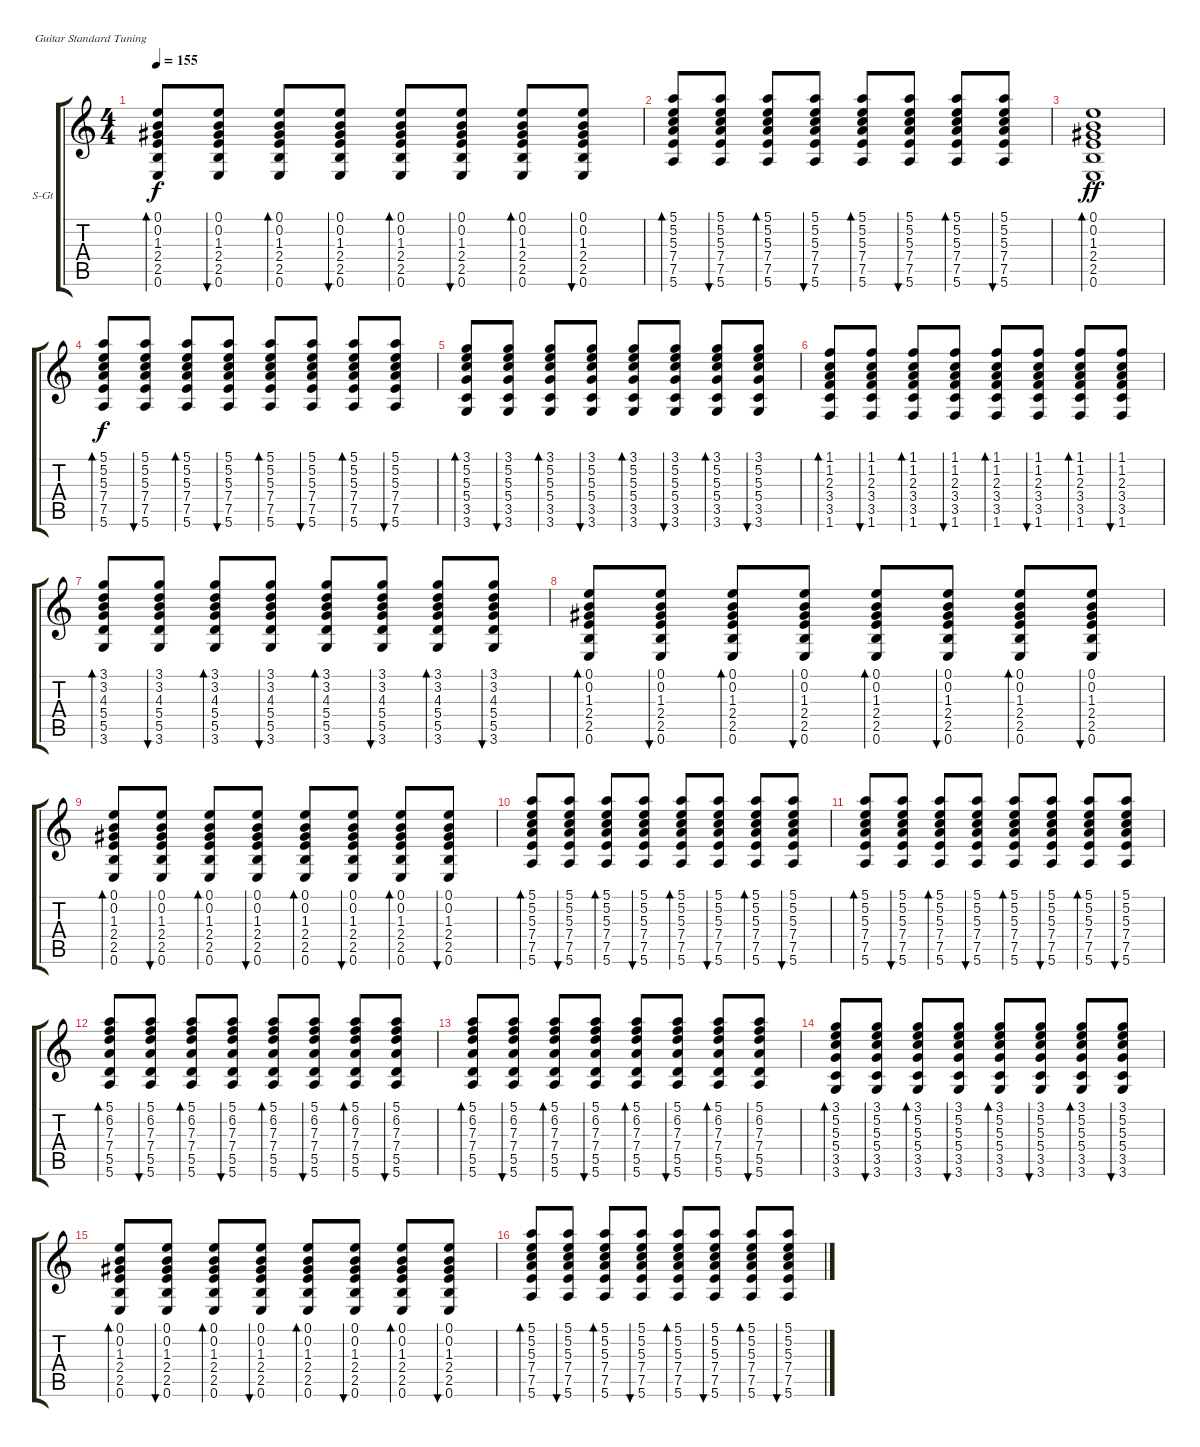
\bracketExtendMode groupsimilarinstruments
\firstSystemTrackNameOrientation horizontal
\otherSystemsTrackNameOrientation horizontal
\track ("В. Бутусов (Ритм)" "S-Gt") {instrument acousticguitarsteel}
\staff {score tabs}
\tuning (E4 B3 G3 D3 A2 E2)
\ts (4 4)
\tempo 155
\clef g2
\ks c
(0.6 2.5 2.4 1.3 0.2 0.1).8{bd 46 dy f} (0.6 2.5 2.4 1.3 0.2 0.1).8{bu 48} (0.6 2.5 2.4 1.3 0.2 0.1).8{bd 46} (0.6 2.5 2.4 1.3 0.2 0.1).8{bu 48} (0.6 2.5 2.4 1.3 0.2 0.1).8{bd 46} (0.6 2.5 2.4 1.3 0.2 0.1).8{bu 48} (0.6 2.5 2.4 1.3 0.2 0.1).8{bd 46} (0.6 2.5 2.4 1.3 0.2 0.1).8{bu 48} |
(5.6 7.5 7.4 5.3 5.2 5.1).8{bd 46} (5.6 7.5 7.4 5.3 5.2 5.1).8{bu 45} (5.6 7.5 7.4 5.3 5.2 5.1).8{bd 46} (5.6 7.5 7.4 5.3 5.2 5.1).8{bu 45} (5.6 7.5 7.4 5.3 5.2 5.1).8{bd 46} (5.6 7.5 7.4 5.3 5.2 5.1).8{bu 45} (5.6 7.5 7.4 5.3 5.2 5.1).8{bd 46} (5.6 7.5 7.4 5.3 5.2 5.1).8{bu 45} |
(0.6 2.5 2.4 1.3 0.2 0.1).1{bd 55 dy ff} |
(5.6 7.5 7.4 5.3 5.2 5.1).8{bd 46 dy f} (5.6 7.5 7.4 5.3 5.2 5.1).8{bu 45} (5.6 7.5 7.4 5.3 5.2 5.1).8{bd 46} (5.6 7.5 7.4 5.3 5.2 5.1).8{bu 45} (5.6 7.5 7.4 5.3 5.2 5.1).8{bd 46} (5.6 7.5 7.4 5.3 5.2 5.1).8{bu 45} (5.6 7.5 7.4 5.3 5.2 5.1).8{bd 46} (5.6 7.5 7.4 5.3 5.2 5.1).8{bu 45} |
(3.6 3.5 5.4 5.3 5.2 3.1).8{bd 46} (3.6 3.5 5.4 5.3 5.2 3.1).8{bu 48} (3.6 3.5 5.4 5.3 5.2 3.1).8{bd 46} (3.6 3.5 5.4 5.3 5.2 3.1).8{bu 48} (3.6 3.5 5.4 5.3 5.2 3.1).8{bd 46} (3.6 3.5 5.4 5.3 5.2 3.1).8{bu 48} (3.6 3.5 5.4 5.3 5.2 3.1).8{bd 46} (3.6 3.5 5.4 5.3 5.2 3.1).8{bu 48} |
(1.6 3.5 3.4 2.3 1.2 1.1).8{bd 46} (1.6 3.5 3.4 2.3 1.2 1.1).8{bu 48} (1.6 3.5 3.4 2.3 1.2 1.1).8{bd 46} (1.6 3.5 3.4 2.3 1.2 1.1).8{bu 48} (1.6 3.5 3.4 2.3 1.2 1.1).8{bd 46} (1.6 3.5 3.4 2.3 1.2 1.1).8{bu 48} (1.6 3.5 3.4 2.3 1.2 1.1).8{bd 46} (1.6 3.5 3.4 2.3 1.2 1.1).8{bu 48} |
(3.6 5.5 5.4 4.3 3.2 3.1).8{bd 46} (3.6 5.5 5.4 4.3 3.2 3.1).8{bu 48} (3.6 5.5 5.4 4.3 3.2 3.1).8{bd 46} (3.6 5.5 5.4 4.3 3.2 3.1).8{bu 48} (3.6 5.5 5.4 4.3 3.2 3.1).8{bd 46} (3.6 5.5 5.4 4.3 3.2 3.1).8{bu 48} (3.6 5.5 5.4 4.3 3.2 3.1).8{bd 46} (3.6 5.5 5.4 4.3 3.2 3.1).8{bu 48} |
(0.6 2.5 2.4 1.3 0.2 0.1).8{bd 46} (0.6 2.5 2.4 1.3 0.2 0.1).8{bu 48} (0.6 2.5 2.4 1.3 0.2 0.1).8{bd 46} (0.6 2.5 2.4 1.3 0.2 0.1).8{bu 48} (0.6 2.5 2.4 1.3 0.2 0.1).8{bd 46} (0.6 2.5 2.4 1.3 0.2 0.1).8{bu 48} (0.6 2.5 2.4 1.3 0.2 0.1).8{bd 46} (0.6 2.5 2.4 1.3 0.2 0.1).8{bu 48} |
(0.6 2.5 2.4 1.3 0.2 0.1).8{bd 46} (0.6 2.5 2.4 1.3 0.2 0.1).8{bu 48} (0.6 2.5 2.4 1.3 0.2 0.1).8{bd 46} (0.6 2.5 2.4 1.3 0.2 0.1).8{bu 48} (0.6 2.5 2.4 1.3 0.2 0.1).8{bd 46} (0.6 2.5 2.4 1.3 0.2 0.1).8{bu 48} (0.6 2.5 2.4 1.3 0.2 0.1).8{bd 46} (0.6 2.5 2.4 1.3 0.2 0.1).8{bu 48} |
(5.6 7.5 7.4 5.3 5.2 5.1).8{bd 46} (5.6 7.5 7.4 5.3 5.2 5.1).8{bu 45} (5.6 7.5 7.4 5.3 5.2 5.1).8{bd 46} (5.6 7.5 7.4 5.3 5.2 5.1).8{bu 45} (5.6 7.5 7.4 5.3 5.2 5.1).8{bd 46} (5.6 7.5 7.4 5.3 5.2 5.1).8{bu 45} (5.6 7.5 7.4 5.3 5.2 5.1).8{bd 46} (5.6 7.5 7.4 5.3 5.2 5.1).8{bu 45} |
(5.6 7.5 7.4 5.3 5.2 5.1).8{bd 46} (5.6 7.5 7.4 5.3 5.2 5.1).8{bu 45} (5.6 7.5 7.4 5.3 5.2 5.1).8{bd 46} (5.6 7.5 7.4 5.3 5.2 5.1).8{bu 45} (5.6 7.5 7.4 5.3 5.2 5.1).8{bd 46} (5.6 7.5 7.4 5.3 5.2 5.1).8{bu 45} (5.6 7.5 7.4 5.3 5.2 5.1).8{bd 46} (5.6 7.5 7.4 5.3 5.2 5.1).8{bu 45} |
(5.6 5.5 7.4 7.3 6.2 5.1).8{bd 46} (5.6 5.5 7.4 7.3 6.2 5.1).8{bu 48} (5.6 5.5 7.4 7.3 6.2 5.1).8{bd 46} (5.6 5.5 7.4 7.3 6.2 5.1).8{bu 48} (5.6 5.5 7.4 7.3 6.2 5.1).8{bd 46} (5.6 5.5 7.4 7.3 6.2 5.1).8{bu 48} (5.6 5.5 7.4 7.3 6.2 5.1).8{bd 46} (5.6 5.5 7.4 7.3 6.2 5.1).8{bu 48} |
(5.6 5.5 7.4 7.3 6.2 5.1).8{bd 46} (5.6 5.5 7.4 7.3 6.2 5.1).8{bu 48} (5.6 5.5 7.4 7.3 6.2 5.1).8{bd 46} (5.6 5.5 7.4 7.3 6.2 5.1).8{bu 48} (5.6 5.5 7.4 7.3 6.2 5.1).8{bd 46} (5.6 5.5 7.4 7.3 6.2 5.1).8{bu 48} (5.6 5.5 7.4 7.3 6.2 5.1).8{bd 46} (5.6 5.5 7.4 7.3 6.2 5.1).8{bu 48} |
(3.6 3.5 5.4 5.3 5.2 3.1).8{bd 46} (3.6 3.5 5.4 5.3 5.2 3.1).8{bu 48} (3.6 3.5 5.4 5.3 5.2 3.1).8{bd 46} (3.6 3.5 5.4 5.3 5.2 3.1).8{bu 48} (3.6 3.5 5.4 5.3 5.2 3.1).8{bd 46} (3.6 3.5 5.4 5.3 5.2 3.1).8{bu 48} (3.6 3.5 5.4 5.3 5.2 3.1).8{bd 46} (3.6 3.5 5.4 5.3 5.2 3.1).8{bu 48} |
(0.6 2.5 2.4 1.3 0.2 0.1).8{bd 46} (0.6 2.5 2.4 1.3 0.2 0.1).8{bu 48} (0.6 2.5 2.4 1.3 0.2 0.1).8{bd 46} (0.6 2.5 2.4 1.3 0.2 0.1).8{bu 48} (0.6 2.5 2.4 1.3 0.2 0.1).8{bd 46} (0.6 2.5 2.4 1.3 0.2 0.1).8{bu 48} (0.6 2.5 2.4 1.3 0.2 0.1).8{bd 46} (0.6 2.5 2.4 1.3 0.2 0.1).8{bu 48} |
(5.6 7.5 7.4 5.3 5.2 5.1).8{bd 46} (5.6 7.5 7.4 5.3 5.2 5.1).8{bu 45} (5.6 7.5 7.4 5.3 5.2 5.1).8{bd 46} (5.6 7.5 7.4 5.3 5.2 5.1).8{bu 45} (5.6 7.5 7.4 5.3 5.2 5.1).8{bd 46} (5.6 7.5 7.4 5.3 5.2 5.1).8{bu 45} (5.6 7.5 7.4 5.3 5.2 5.1).8{bd 46} (5.6 7.5 7.4 5.3 5.2 5.1).8{bu 45}
